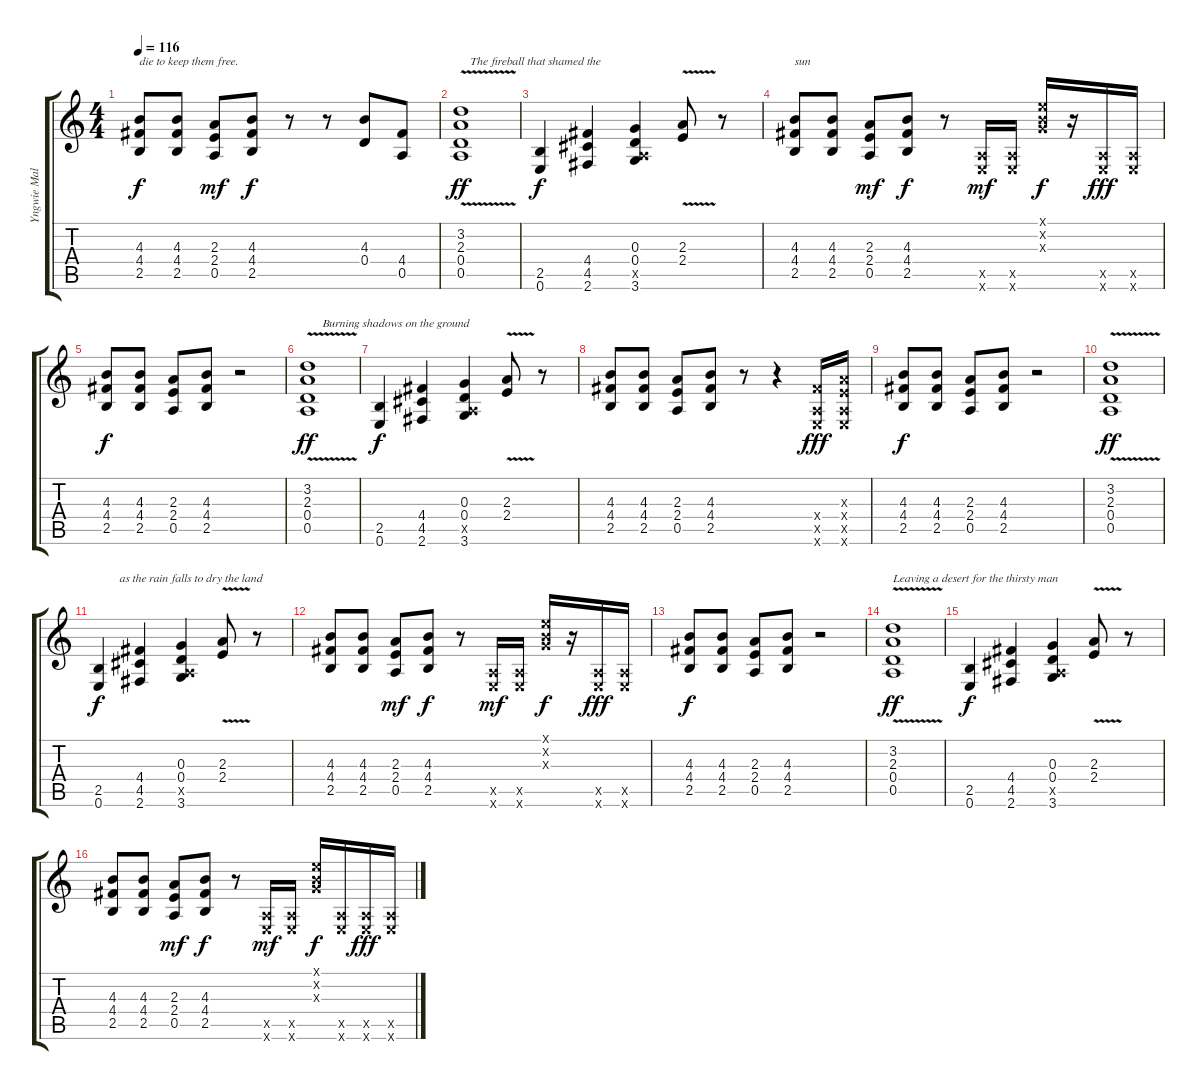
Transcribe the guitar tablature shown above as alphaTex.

\track ("Yngwie Malmsteen" "Yngwie Mal") {instrument overdrivenguitar}
\staff {score tabs}
\tuning (E4 B3 G3 D3 A2 E2) {hide}
\ts (4 4)
\tempo 116
\clef g2
\ks c
(4.3 4.4 2.5).8{txt "die to keep them free." dy f} (4.3 4.4 2.5).8 (2.3 2.4 0.5).8{dy mf} (4.3 4.4 2.5).8{dy f} r.8 r.8 (4.3 0.4).8 (4.4 0.5).8 |
(3.2{v} 2.3{v} 0.4{v} 0.5{v}).1{txt "   The fireball that shamed the" dy ff} |
(2.5 0.6).4{dy f} (4.4 4.5 2.6).4 (0.3 0.4 0.5{x} 3.6).4 (2.3{v} 2.4{v}).8 r.8 |
(4.3 4.4 2.5).8{txt "sun"} (4.3 4.4 2.5).8 (2.3 2.4 0.5).8{dy mf} (4.3 4.4 2.5).8{dy f} r.8 (0.5{x} 0.6{x}).16{dy mf} (0.5{x} 0.6{x}).16 (0.1{x} 0.2{x} 0.3{x}).16{dy f} r.16 (0.5{x} 0.6{x}).16{dy fff} (0.5{x} 0.6{x}).16 |
(4.3 4.4 2.5).8{dy f} (4.3 4.4 2.5).8 (2.3 2.4 0.5).8 (4.3 4.4 2.5).8 r.2 |
(3.2{v} 2.3{v} 0.4{v} 0.5{v}).1{txt "     Burning shadows on the ground" dy ff} |
(2.5 0.6).4{dy f} (4.4 4.5 2.6).4 (0.3 0.4 0.5{x} 3.6).4 (2.3{v} 2.4{v}).8 r.8 |
(4.3 4.4 2.5).8 (4.3 4.4 2.5).8 (2.3 2.4 0.5).8 (4.3 4.4 2.5).8 r.8 r.4 (4.4{x} 0.5{x} 0.6{x}).16{dy fff} (2.3{x} 2.4{x} 0.5{x} 0.6{x}).16 |
(4.3 4.4 2.5).8{dy f} (4.3 4.4 2.5).8 (2.3 2.4 0.5).8 (4.3 4.4 2.5).8 r.2 |
(3.2{v} 2.3{v} 0.4{v} 0.5{v}).1{dy ff} |
(2.5 0.6).4{txt "       as the rain falls to dry the land" dy f} (4.4 4.5 2.6).4 (0.3 0.4 0.5{x} 3.6).4 (2.3{v} 2.4{v}).8 r.8 |
(4.3 4.4 2.5).8 (4.3 4.4 2.5).8 (2.3 2.4 0.5).8{dy mf} (4.3 4.4 2.5).8{dy f} r.8 (0.5{x} 0.6{x}).16{dy mf} (0.5{x} 0.6{x}).16 (0.1{x} 0.2{x} 0.3{x}).16{dy f} r.16 (0.5{x} 0.6{x}).16{dy fff} (0.5{x} 0.6{x}).16 |
(4.3 4.4 2.5).8{dy f} (4.3 4.4 2.5).8 (2.3 2.4 0.5).8 (4.3 4.4 2.5).8 r.2 |
(3.2{v} 2.3{v} 0.4{v} 0.5{v}).1{txt "Leaving a desert for the thirsty man" dy ff} |
(2.5 0.6).4{dy f} (4.4 4.5 2.6).4 (0.3 0.4 0.5{x} 3.6).4 (2.3{v} 2.4{v}).8 r.8 |
(4.3 4.4 2.5).8 (4.3 4.4 2.5).8 (2.3 2.4 0.5).8{dy mf} (4.3 4.4 2.5).8{dy f} r.8 (0.5{x} 0.6{x}).16{dy mf} (0.5{x} 0.6{x}).16 (0.1{x} 0.2{x} 0.3{x}).16{dy f} (0.5{x} 0.6{x}).16 (0.5{x} 0.6{x}).16{dy fff} (0.5{x} 0.6{x}).16
